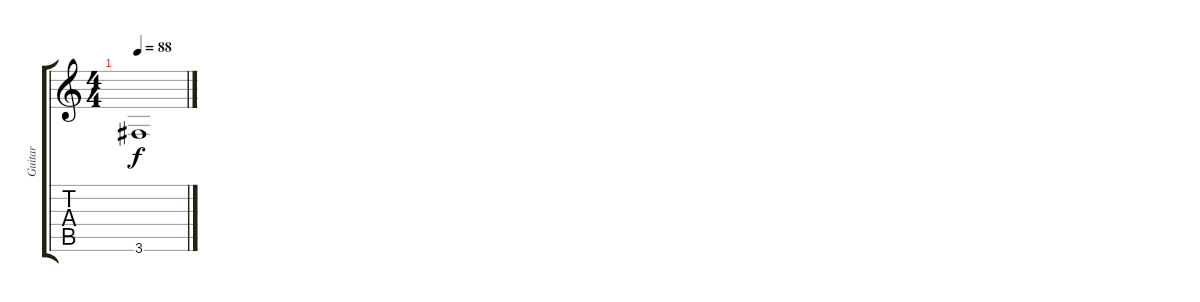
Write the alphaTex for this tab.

\track ("Guitar" "Guitar") {instrument distortionguitar}
\staff {score tabs}
\tuning (Eb4 Bb3 Gb3 Db3 Ab2 Eb2) {hide}
\ts (4 4)
\tempo 88
\clef g2
\ks c
3.6{t}.1{dy f}
